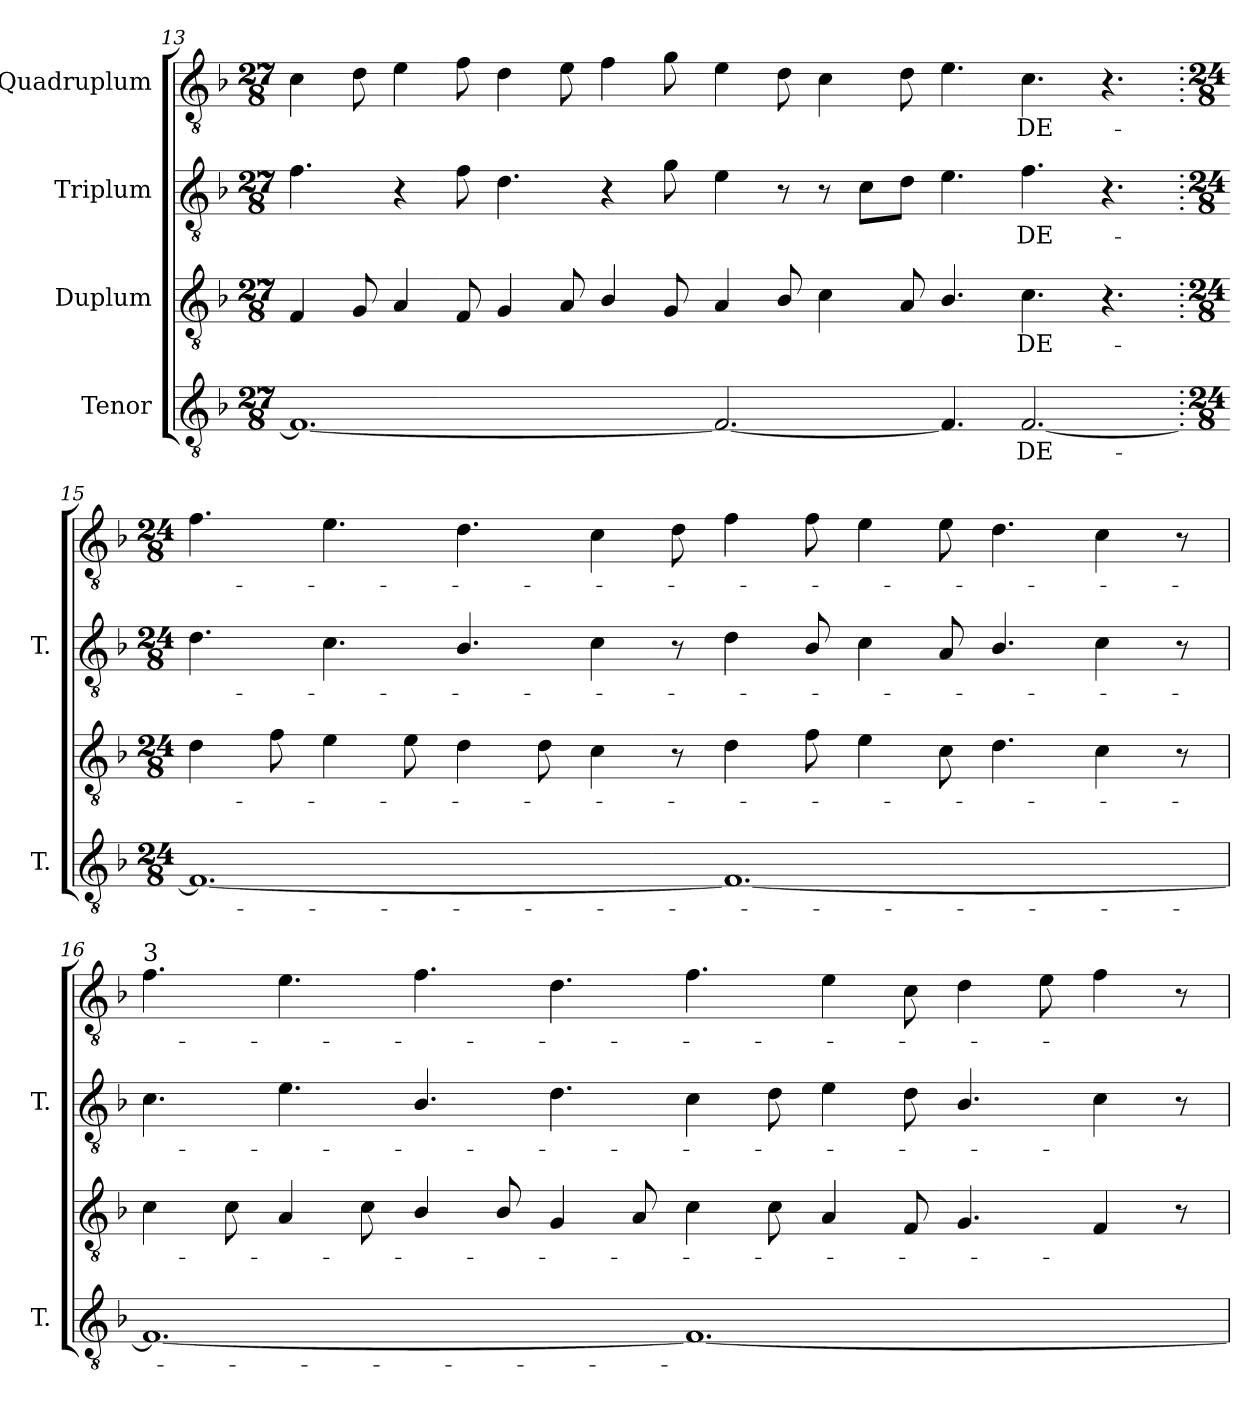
**kern	**text	**kern	**text	**kern	**text	**kern	**text
*part4	*part4	*part3	*part3	*part2	*part2	*part1	*part1
*staff4	*staff4	*staff3	*staff3	*staff2	*staff2	*staff1	*staff1
*I"Tenor	*	*I"Duplum	*	*I"Triplum	*	*I"Quadruplum	*
*I'T.	*	*	*	*I'T.	*	*	*
*clefGv2	*	*clefGv2	*	*clefGv2	*	*clefGv2	*
*ITrd7c12	*	*ITrd7c12	*	*ITrd7c12	*	*ITrd7c12	*
*k[b-]	*	*k[b-]	*	*k[b-]	*	*k[b-]	*
*F:	*	*F:	*	*F:	*	*F:	*
*M27/8	*	*M27/8	*	*M27/8	*	*M27/8	*
=13	=13	=13	=13	=13	=13	=13	=13
1.FFi_	.	4FFi/	.	4.Fi\	.	4Ci\	.
.	.	8GGi/	.	.	.	8Di\	.
.	.	4AAi/	.	4r	.	4Ei\	.
.	.	8FFi/	.	8Fi\	.	8Fi\	.
.	.	4GGi/	.	4.Di\	.	4Di\	.
.	.	8AAi/	.	.	.	8Ei\	.
.	.	4BB-i/	.	4r	.	4Fi\	.
.	.	8GGi/	.	8Gi\	.	8Gi\	.
!!LO:PB:g=z
=14-	=14-	=14-	=14-	=14-	=14-	=14-	=14-
2.FFi/_	.	4AAi/	.	4Ei\	.	4Ei\	.
.	.	8BB-i/	.	8r	.	8Di\	.
.	.	4Ci\	.	8r	.	4Ci\	.
.	.	.	.	8Ci\L	.	.	.
.	.	8AAi/	.	8Di\J	.	8Di\	.
4.FFi/]	.	4.BB-i/	.	4.Ei\	.	4.Ei\	.
!	!LO:LY:b:color=#000000	!	!	!	!	!	!
!	!	!	!LO:LY:b:color=#000000	!	!	!	!
!	!	!	!	!	!LO:LY:b:color=#000000	!	!
!	!	!	!	!	!	!	!LO:LY:b:color=#000000
[2.FFi/	DE-	4.Ci\	DE-	4.Fi\	DE-	4.Ci\	DE-
.	.	4.r	.	4.r	.	4.r	.
=15.	=15.	=15.	=15.	=15.	=15.	=15.	=15.
*M24/8	*	*M24/8	*	*M24/8	*	*M24/8	*
1.FFi_	.	4Di\	.	4.Di\	.	4.Fi\	.
.	.	8Fi\	.	.	.	.	.
.	.	4Ei\	.	4.Ci\	.	4.Ei\	.
.	.	8Ei\	.	.	.	.	.
.	.	4Di\	.	4.BB-i/	.	4.Di\	.
.	.	8Di\	.	.	.	.	.
.	.	4Ci\	.	4Ci\	.	4Ci\	.
.	.	8r	.	8r	.	8Di\	.
1.FFi_	.	4Di\	.	4Di\	.	4Fi\	.
.	.	8Fi\	.	8BB-i/	.	8Fi\	.
.	.	4Ei\	.	4Ci\	.	4Ei\	.
.	.	8Ci\	.	8AAi/	.	8Ei\	.
.	.	4.Di\	.	4.BB-i/	.	4.Di\	.
.	.	4Ci\	.	4Ci\	.	4Ci\	.
.	.	8r	.	8r	.	8r	.
!!LO:LB:g=z
=16	=16	=16	=16	=16	=16	=16	=16
!	!	!	!	!	!	!LO:TX:a:t=3	!
1.FFi_	.	4Ci\	.	4.Ci\	.	4.Fi\	.
.	.	8Ci\	.	.	.	.	.
.	.	4AAi/	.	4.Ei\	.	4.Ei\	.
.	.	8Ci\	.	.	.	.	.
.	.	4BB-i/	.	4.BB-i/	.	4.Fi\	.
.	.	8BB-i/	.	.	.	.	.
.	.	4GGi/	.	4.Di\	.	4.Di\	.
.	.	8AAi/	.	.	.	.	.
1.FFi_	.	4Ci\	.	4Ci\	.	4.Fi\	.
.	.	8Ci\	.	8Di\	.	.	.
.	.	4AAi/	.	4Ei\	.	4Ei\	.
.	.	8FFi/	.	8Di\	.	8Ci\	.
.	.	4.GGi/	.	4.BB-i/	.	4Di\	.
.	.	.	.	.	.	8Ei\	.
.	.	4FFi/	.	4Ci\	.	4Fi\	.
.	.	8r	.	8r	.	8r	.
=	=	=	=	=	=	=	=
*-	*-	*-	*-	*-	*-	*-	*-
